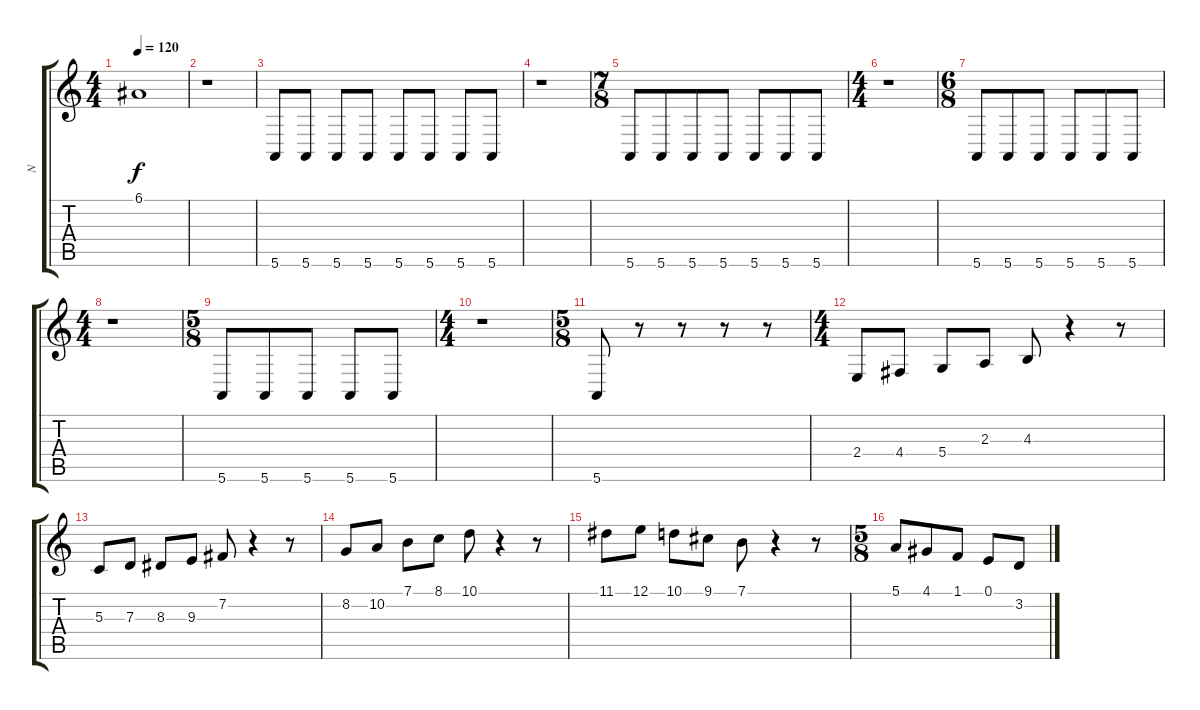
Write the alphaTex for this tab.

\track ("N" "N") {instrument fx1rain}
\staff {score tabs}
\tuning (E4 B3 G3 D3 A2 E2) {hide}
\ts (4 4)
\tempo 120
\clef g2
\ks c
6.1.1{dy f} |
r.1 |
5.6.8 5.6.8 5.6.8 5.6.8 5.6.8 5.6.8 5.6.8 5.6.8 |
r.1 |
\ts (7 8)
5.6.8 5.6.8 5.6.8 5.6.8 5.6.8 5.6.8 5.6.8 |
\ts (4 4)
r.1 |
\ts (6 8)
5.6.8 5.6.8 5.6.8 5.6.8 5.6.8 5.6.8 |
\ts (4 4)
r.1 |
\ts (5 8)
5.6.8 5.6.8 5.6.8 5.6.8 5.6.8 |
\ts (4 4)
r.1 |
\ts (5 8)
5.6.8 r.8 r.8 r.8 r.8 |
\ts (4 4)
2.4.8{instrument tremolostrings} 4.4.8 5.4.8 2.3.8 4.3.8 r.4 r.8 |
5.3.8 7.3.8 8.3.8 9.3.8 7.2.8 r.4 r.8 |
8.2.8 10.2.8 7.1.8 8.1.8 10.1.8 r.4 r.8 |
11.1.8 12.1.8 10.1.8 9.1.8 7.1.8 r.4 r.8 |
\ts (5 8)
5.1.8 4.1.8 1.1.8 0.1.8 3.2.8
